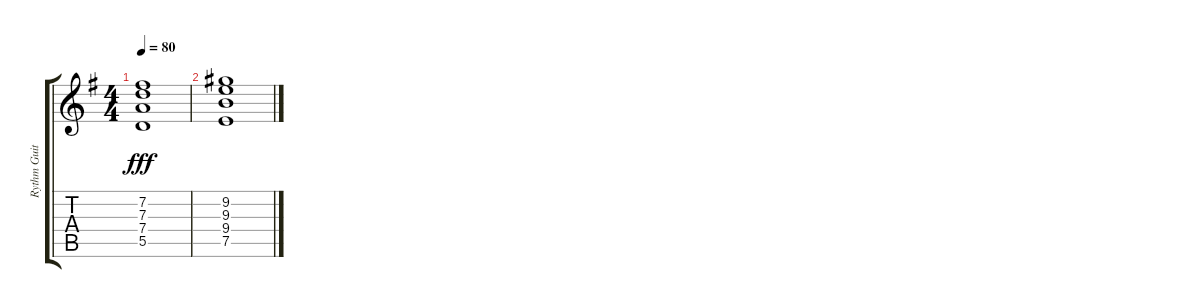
\track ("Rythm Guitar" "Rythm Guit") {instrument acousticguitarsteel}
\staff {score tabs}
\tuning (E4 B3 G3 D3 A2 E2) {hide}
\ts (4 4)
\tempo 80
\clef g2
\ks g
(7.2 7.3 7.4 5.5).1{dy fff} |
(9.2 9.3 9.4 7.5).1
